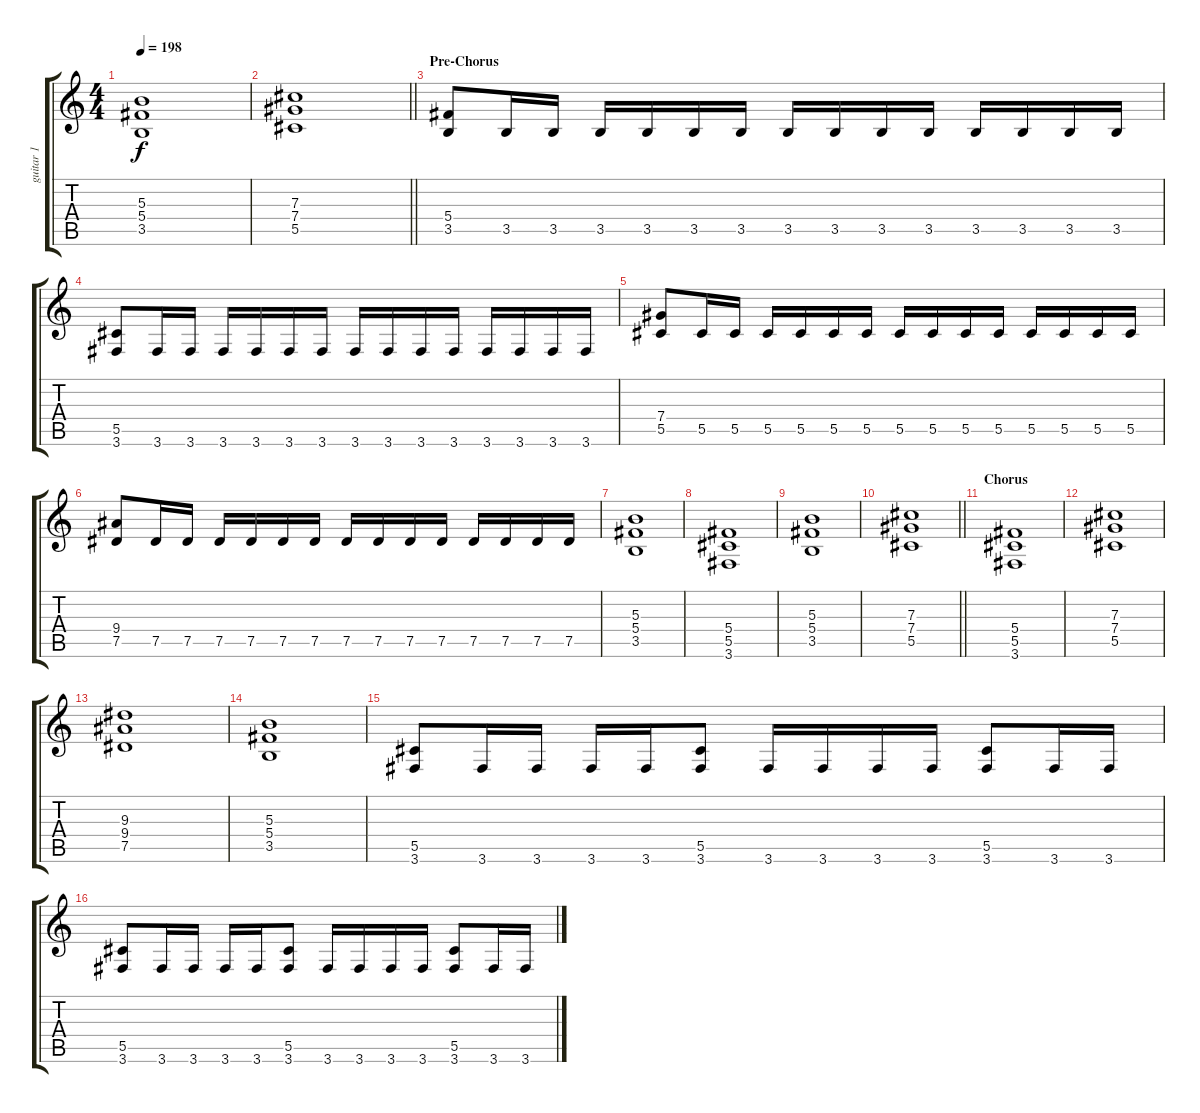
\track ("guitar 1" "guitar 1") {instrument distortionguitar}
\staff {score tabs}
\tuning (Eb4 Bb3 Gb3 Db3 Ab2 Eb2) {hide}
\ts (4 4)
\tempo 198
\clef g2
\ks c
(5.3 5.4 3.5).1{dy f} |
\barLineRight lightlight
(7.3 7.4 5.5).1 |
\section ("" "Pre-Chorus")
(5.4 3.5).8 3.5.16 3.5.16 3.5.16 3.5.16 3.5.16 3.5.16 3.5.16 3.5.16 3.5.16 3.5.16 3.5.16 3.5.16 3.5.16 3.5.16 |
(5.5 3.6).8 3.6.16 3.6.16 3.6.16 3.6.16 3.6.16 3.6.16 3.6.16 3.6.16 3.6.16 3.6.16 3.6.16 3.6.16 3.6.16 3.6.16 |
(7.4 5.5).8 5.5.16 5.5.16 5.5.16 5.5.16 5.5.16 5.5.16 5.5.16 5.5.16 5.5.16 5.5.16 5.5.16 5.5.16 5.5.16 5.5.16 |
(9.4 7.5).8 7.5.16 7.5.16 7.5.16 7.5.16 7.5.16 7.5.16 7.5.16 7.5.16 7.5.16 7.5.16 7.5.16 7.5.16 7.5.16 7.5.16 |
(5.3 5.4 3.5).1 |
(5.4 5.5 3.6).1 |
(5.3 5.4 3.5).1 |
\barLineRight lightlight
(7.3 7.4 5.5).1 |
\section ("" "Chorus")
(5.4 5.5 3.6).1 |
(7.3 7.4 5.5).1 |
(9.3 9.4 7.5).1 |
(5.3 5.4 3.5).1 |
(5.5 3.6).8 3.6.16 3.6.16 3.6.16 3.6.16 (5.5 3.6).8 3.6.16 3.6.16 3.6.16 3.6.16 (5.5 3.6).8 3.6.16 3.6.16 |
(5.5 3.6).8 3.6.16 3.6.16 3.6.16 3.6.16 (5.5 3.6).8 3.6.16 3.6.16 3.6.16 3.6.16 (5.5 3.6).8 3.6.16 3.6.16
